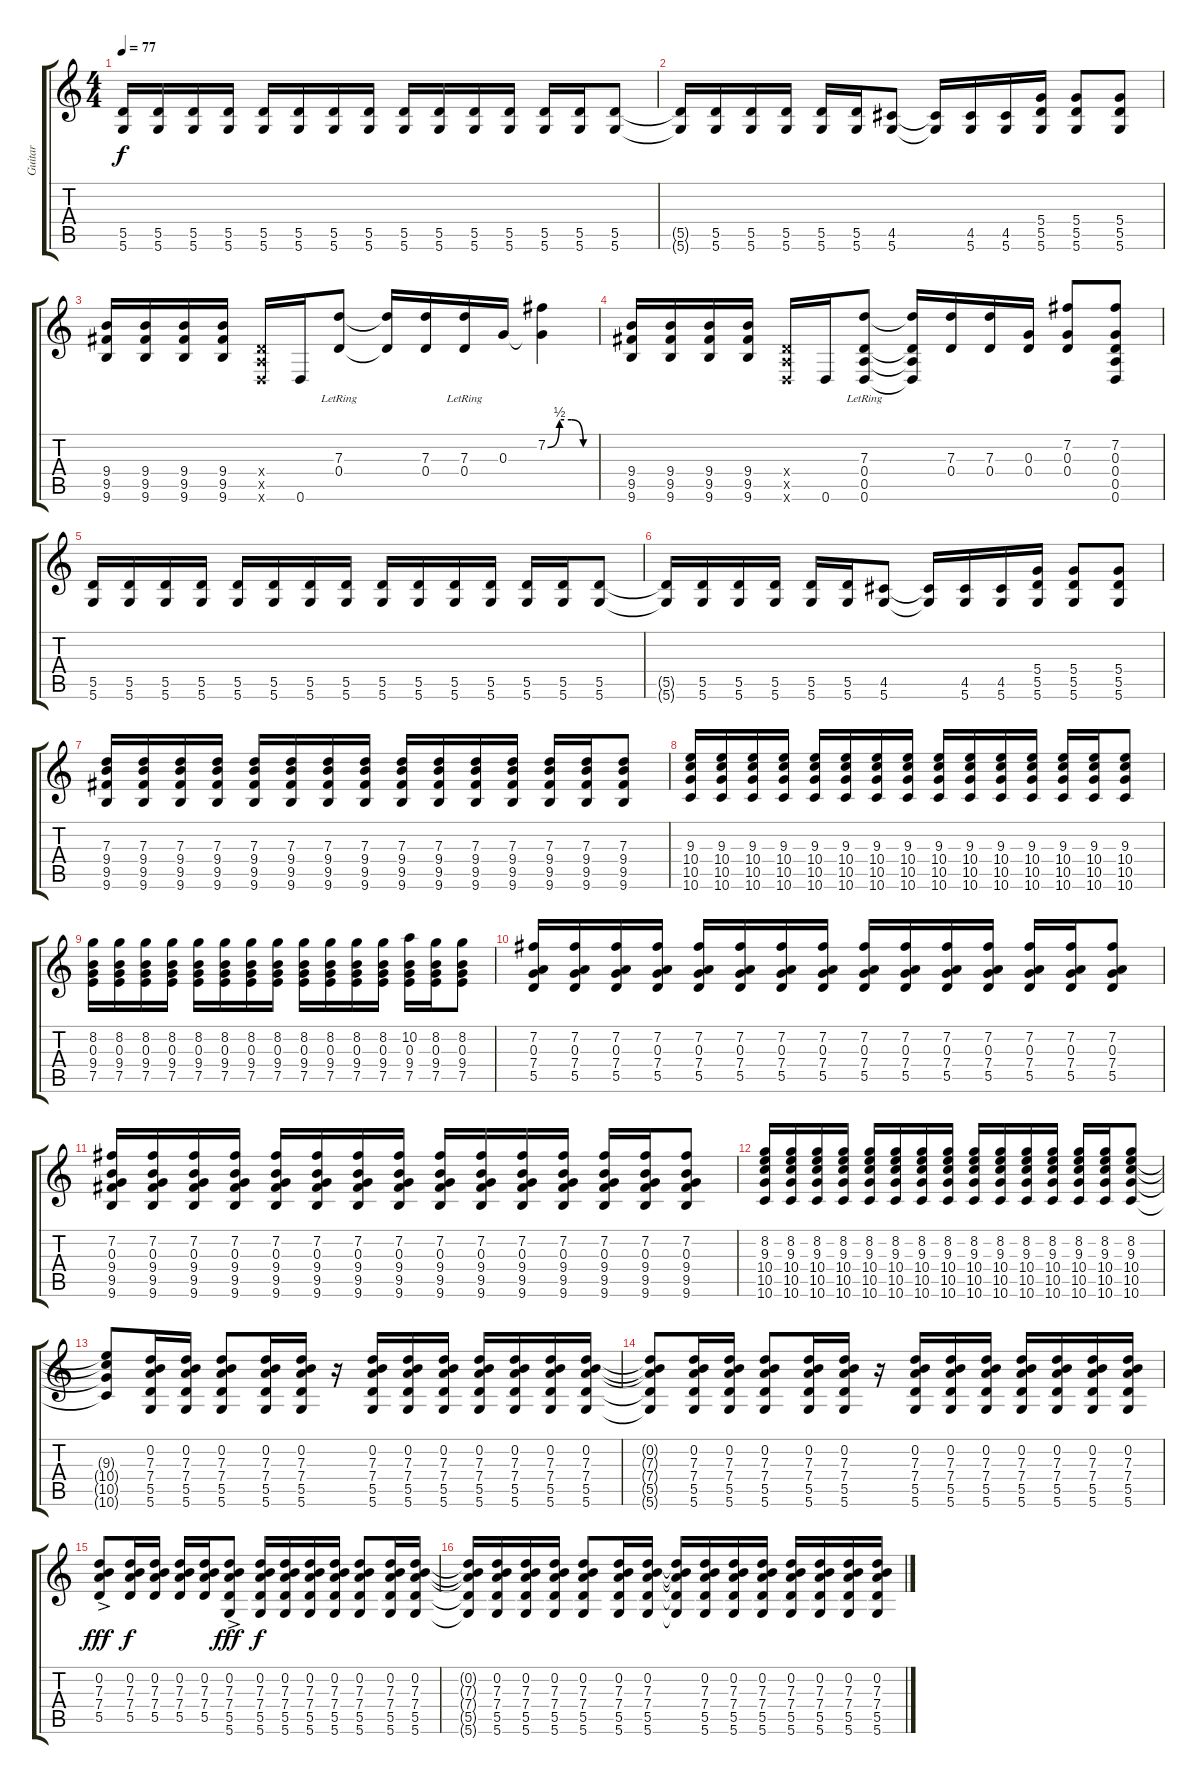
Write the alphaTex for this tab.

\track ("Guitar" "Guitar") {instrument electricguitarjazz}
\staff {score tabs}
\tuning (E4 B3 G3 D3 A2 D2) {hide}
\ts (4 4)
\tempo 77
\clef g2
\ks c
(5.5 5.6).16{dy f} (5.5 5.6).16 (5.5 5.6).16 (5.5 5.6).16 (5.5 5.6).16 (5.5 5.6).16 (5.5 5.6).16 (5.5 5.6).16 (5.5 5.6).16 (5.5 5.6).16 (5.5 5.6).16 (5.5 5.6).16 (5.5 5.6).16 (5.5 5.6).16 (5.5 5.6).8 |
(5.5{t} 5.6{t}).16 (5.5 5.6).16 (5.5 5.6).16 (5.5 5.6).16 (5.5 5.6).16 (5.5 5.6).16 (4.5 5.6).8 (4.5{t} 5.6{t}).16 (4.5 5.6).16 (4.5 5.6).16 (5.4 5.5 5.6).16 (5.4 5.5 5.6).8 (5.4 5.5 5.6).8 |
(9.4 9.5 9.6).16 (9.4 9.5 9.6).16 (9.4 9.5 9.6).16 (9.4 9.5 9.6).16 (0.4{x} 0.5{x} 0.6{x}).16 0.6.16 (7.3{lr} 0.4{lr}).8 (7.3{t} 0.4{t}).16 (7.3 0.4).16 (7.3 0.4{lr}).16 0.3.16 (7.2{be (custom 0 0 15 2 30 2 45 0 60 0)} 0.3{t}).4 |
(9.4 9.5 9.6).16 (9.4 9.5 9.6).16 (9.4 9.5 9.6).16 (9.4 9.5 9.6).16 (0.4{x} 0.5{x} 0.6{x}).16 0.6.16 (7.3 0.4 0.5{lr} 0.6{lr}).8 (7.3{t} 0.4{t} 0.5{t} 0.6{t}).16 (7.3 0.4).16 (7.3 0.4).16 (0.3 0.4).16 (7.2 0.3 0.4).8 (7.2 0.3 0.4 0.5 0.6).8 |
(5.5 5.6).16 (5.5 5.6).16 (5.5 5.6).16 (5.5 5.6).16 (5.5 5.6).16 (5.5 5.6).16 (5.5 5.6).16 (5.5 5.6).16 (5.5 5.6).16 (5.5 5.6).16 (5.5 5.6).16 (5.5 5.6).16 (5.5 5.6).16 (5.5 5.6).16 (5.5 5.6).8 |
(5.5{t} 5.6{t}).16 (5.5 5.6).16 (5.5 5.6).16 (5.5 5.6).16 (5.5 5.6).16 (5.5 5.6).16 (4.5 5.6).8 (4.5{t} 5.6{t}).16 (4.5 5.6).16 (4.5 5.6).16 (5.4 5.5 5.6).16 (5.4 5.5 5.6).8 (5.4 5.5 5.6).8 |
(7.3 9.4 9.5 9.6).16{instrument electricguitarjazz} (7.3 9.4 9.5 9.6).16 (7.3 9.4 9.5 9.6).16 (7.3 9.4 9.5 9.6).16 (7.3 9.4 9.5 9.6).16 (7.3 9.4 9.5 9.6).16 (7.3 9.4 9.5 9.6).16 (7.3 9.4 9.5 9.6).16 (7.3 9.4 9.5 9.6).16 (7.3 9.4 9.5 9.6).16 (7.3 9.4 9.5 9.6).16 (7.3 9.4 9.5 9.6).16 (7.3 9.4 9.5 9.6).16 (7.3 9.4 9.5 9.6).16 (7.3 9.4 9.5 9.6).8 |
(9.3 10.4 10.5 10.6).16 (9.3 10.4 10.5 10.6).16 (9.3 10.4 10.5 10.6).16 (9.3 10.4 10.5 10.6).16 (9.3 10.4 10.5 10.6).16 (9.3 10.4 10.5 10.6).16 (9.3 10.4 10.5 10.6).16 (9.3 10.4 10.5 10.6).16 (9.3 10.4 10.5 10.6).16 (9.3 10.4 10.5 10.6).16 (9.3 10.4 10.5 10.6).16 (9.3 10.4 10.5 10.6).16 (9.3 10.4 10.5 10.6).16 (9.3 10.4 10.5 10.6).16 (9.3 10.4 10.5 10.6).8 |
(8.2 0.3 9.4 7.5).16 (8.2 0.3 9.4 7.5).16 (8.2 0.3 9.4 7.5).16 (8.2 0.3 9.4 7.5).16 (8.2 0.3 9.4 7.5).16 (8.2 0.3 9.4 7.5).16 (8.2 0.3 9.4 7.5).16 (8.2 0.3 9.4 7.5).16 (8.2 0.3 9.4 7.5).16 (8.2 0.3 9.4 7.5).16 (8.2 0.3 9.4 7.5).16 (8.2 0.3 9.4 7.5).16 (10.2 0.3 9.4 7.5).16 (8.2 0.3 9.4 7.5).16 (8.2 0.3 9.4 7.5).8 |
(7.2 0.3 7.4 5.5).16 (7.2 0.3 7.4 5.5).16 (7.2 0.3 7.4 5.5).16 (7.2 0.3 7.4 5.5).16 (7.2 0.3 7.4 5.5).16 (7.2 0.3 7.4 5.5).16 (7.2 0.3 7.4 5.5).16 (7.2 0.3 7.4 5.5).16 (7.2 0.3 7.4 5.5).16 (7.2 0.3 7.4 5.5).16 (7.2 0.3 7.4 5.5).16 (7.2 0.3 7.4 5.5).16 (7.2 0.3 7.4 5.5).16 (7.2 0.3 7.4 5.5).16 (7.2 0.3 7.4 5.5).8 |
(7.2 0.3 9.4 9.5 9.6).16 (7.2 0.3 9.4 9.5 9.6).16 (7.2 0.3 9.4 9.5 9.6).16 (7.2 0.3 9.4 9.5 9.6).16 (7.2 0.3 9.4 9.5 9.6).16 (7.2 0.3 9.4 9.5 9.6).16 (7.2 0.3 9.4 9.5 9.6).16 (7.2 0.3 9.4 9.5 9.6).16 (7.2 0.3 9.4 9.5 9.6).16 (7.2 0.3 9.4 9.5 9.6).16 (7.2 0.3 9.4 9.5 9.6).16 (7.2 0.3 9.4 9.5 9.6).16 (7.2 0.3 9.4 9.5 9.6).16 (7.2 0.3 9.4 9.5 9.6).16 (7.2 0.3 9.4 9.5 9.6).8 |
(8.2 9.3 10.4 10.5 10.6).16 (8.2 9.3 10.4 10.5 10.6).16 (8.2 9.3 10.4 10.5 10.6).16 (8.2 9.3 10.4 10.5 10.6).16 (8.2 9.3 10.4 10.5 10.6).16 (8.2 9.3 10.4 10.5 10.6).16 (8.2 9.3 10.4 10.5 10.6).16 (8.2 9.3 10.4 10.5 10.6).16 (8.2 9.3 10.4 10.5 10.6).16 (8.2 9.3 10.4 10.5 10.6).16 (8.2 9.3 10.4 10.5 10.6).16 (8.2 9.3 10.4 10.5 10.6).16 (8.2 9.3 10.4 10.5 10.6).16 (8.2 9.3 10.4 10.5 10.6).16 (8.2 9.3 10.4 10.5 10.6).8 |
(9.3{t} 10.4{t} 10.5{t} 10.6{t}).8 (0.2 7.3 7.4 5.5 5.6).16 (0.2 7.3 7.4 5.5 5.6).16 (0.2 7.3 7.4 5.5 5.6).8 (0.2 7.3 7.4 5.5 5.6).16 (0.2 7.3 7.4 5.5 5.6).16 r.16 (0.2 7.3 7.4 5.5 5.6).16 (0.2 7.3 7.4 5.5 5.6).16 (0.2 7.3 7.4 5.5 5.6).16 (0.2 7.3 7.4 5.5 5.6).16 (0.2 7.3 7.4 5.5 5.6).16 (0.2 7.3 7.4 5.5 5.6).16 (0.2 7.3 7.4 5.5 5.6).16 |
(0.2{t} 7.3{t} 7.4{t} 5.5{t} 5.6{t}).8 (0.2 7.3 7.4 5.5 5.6).16 (0.2 7.3 7.4 5.5 5.6).16 (0.2 7.3 7.4 5.5 5.6).8 (0.2 7.3 7.4 5.5 5.6).16 (0.2 7.3 7.4 5.5 5.6).16 r.16 (0.2 7.3 7.4 5.5 5.6).16 (0.2 7.3 7.4 5.5 5.6).16 (0.2 7.3 7.4 5.5 5.6).16 (0.2 7.3 7.4 5.5 5.6).16 (0.2 7.3 7.4 5.5 5.6).16 (0.2 7.3 7.4 5.5 5.6).16 (0.2 7.3 7.4 5.5 5.6).16 |
(0.2{ac} 7.3{ac} 7.4{ac} 5.5{ac}).8{dy fff} (0.2 7.3 7.4 5.5).16{dy f} (0.2 7.3 7.4 5.5).16 (0.2 7.3 7.4 5.5).16 (0.2 7.3 7.4 5.5).16 (0.2{ac} 7.3{ac} 7.4{ac} 5.5{ac} 5.6{ac}).8{dy fff} (0.2 7.3 7.4 5.5 5.6).16{dy f} (0.2 7.3 7.4 5.5 5.6).16 (0.2 7.3 7.4 5.5 5.6).16 (0.2 7.3 7.4 5.5 5.6).16 (0.2 7.3 7.4 5.5 5.6).8 (0.2 7.3 7.4 5.5 5.6).16 (0.2 7.3 7.4 5.5 5.6).16 |
(0.2{t} 7.3{t} 7.4{t} 5.5{t} 5.6{t}).16 (0.2 7.3 7.4 5.5 5.6).16 (0.2 7.3 7.4 5.5 5.6).16 (0.2 7.3 7.4 5.5 5.6).16 (0.2 7.3 7.4 5.5 5.6).8 (0.2 7.3 7.4 5.5 5.6).16 (0.2 7.3 7.4 5.5 5.6).16 (0.2{t} 7.3{t} 7.4{t} 5.5{t} 5.6{t}).16 (0.2 7.3 7.4 5.5 5.6).16 (0.2 7.3 7.4 5.5 5.6).16 (0.2 7.3 7.4 5.5 5.6).16 (0.2 7.3 7.4 5.5 5.6).16 (0.2 7.3 7.4 5.5 5.6).16 (0.2 7.3 7.4 5.5 5.6).16 (0.2 7.3 7.4 5.5 5.6).16
